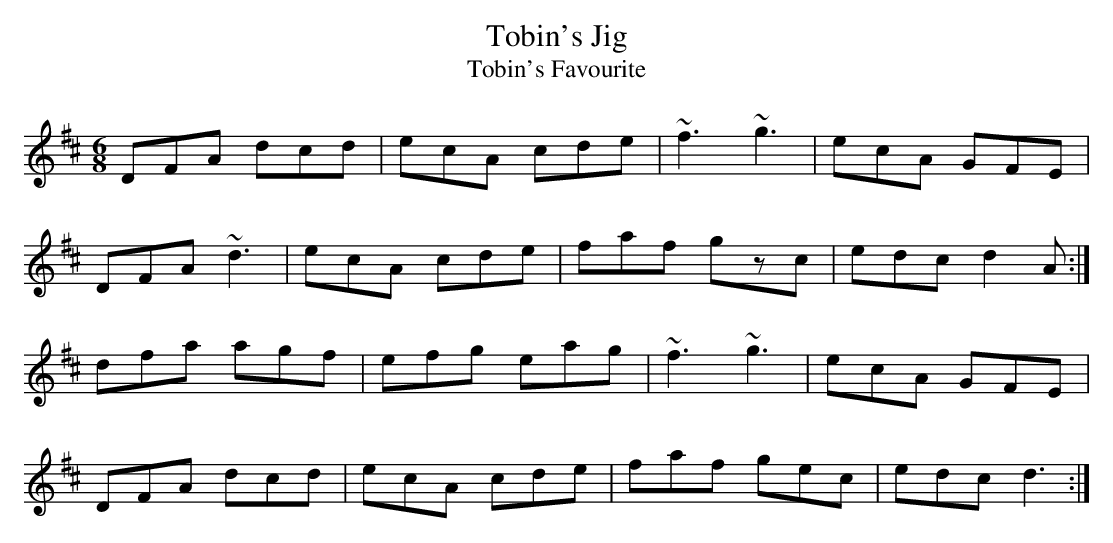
X:1
T:Tobin's Jig
T:Tobin's Favourite
M:6/8
L:1/8
K:D
DFA dcd|ecA cde|~f3 ~g3|ecA GFE|
DFA ~d3|ecA cde|faf gzc|edc d2A:|]
dfa agf|efg eag|~f3 ~g3|ecA GFE|
DFA dcd|ecA cde|faf gec|edc d3:|]
